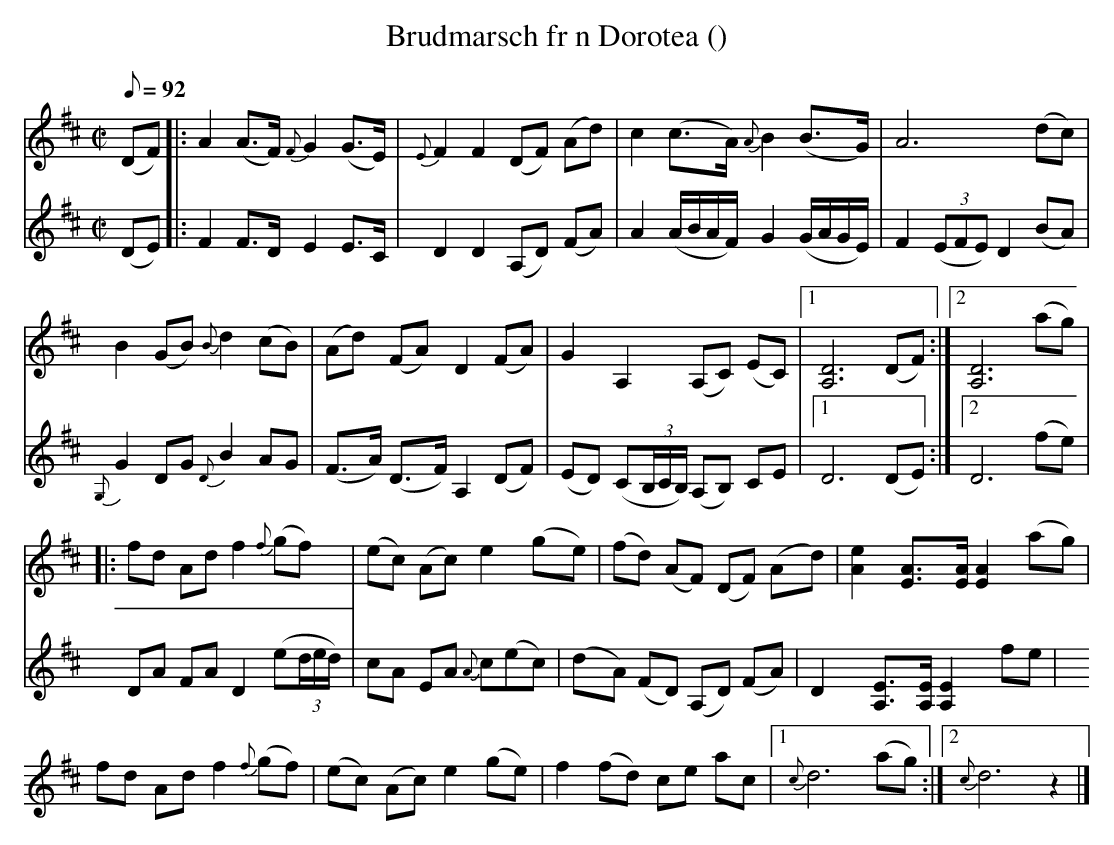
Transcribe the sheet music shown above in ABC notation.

X:1
T: Brudmarsch fr n Dorotea ()
M: C|
L: 1/8
K: D
Q: 92
V:1
(DF) |: A2(A>F) {F}G2(G>E) | {E}F2F2 (DF) (Ad) | c2(c>A) {A}B2(B>G) | A6(dc) |
B2(GB) {B}d2(cB) | (Ad) (FA) D2(FA) | G2A,2 (A,C) (EC) |1 [A,D]6(DF) :|2 [A,D]6(ag) |
|: fd Ad f2{f}(gf) | (ec) (Ac) e2(ge) | (fd) (AF) (DF) (Ad) | [Ae]2[EA]>[EA] [EA]2(ag) |
fd Ad f2{f}(gf) | (ec) (Ac) e2(ge) | f2 (fd) ce ac |1 {c}d6(ag) :|2 {c}d6z2 |]
V:2
(DE) |: F2F>D E2E>C | D2D2 (A,D) (FA) | A2(A/B/A/F/) G2(G/A/G/E/) | F2 (3(EFE) D2(BA) |
{G,}G2DG {D}B2AG | (F>A) (D>F) A,2(DF) | (ED) (C(3B,/C/B,/) (A,B,) CE |1 D6(DE) :|2 D6(fe) |
DA FA D2 (e(3d/e/d/) | cA EA {A}c(ec) | (dA) (FD) (A,D) (FA) | D2[A,E]>[A,E] [A,E]2fe |
